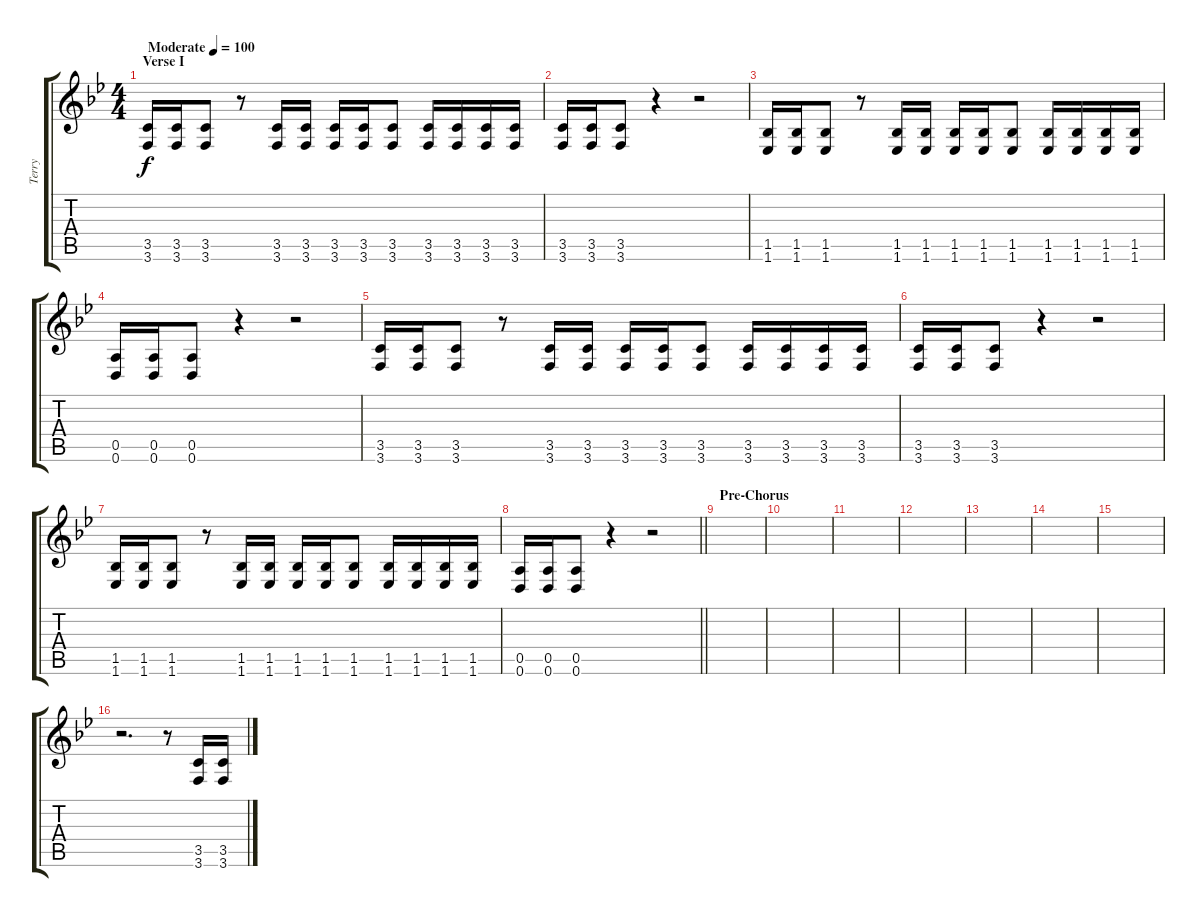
\track ("Terry" "Terry") {instrument distortionguitar}
\staff {score tabs}
\tuning (E4 B3 G3 D3 A2 D2) {hide}
\ts (4 4)
\section ("" "Verse I")
\tempo (100 "Moderate")
\clef g2
\ks bb
(3.5 3.6).16{dy f volume 11 instrument distortionguitar} (3.5 3.6).16 (3.5 3.6).8 r.8 (3.5 3.6).16 (3.5 3.6).16 (3.5 3.6).16 (3.5 3.6).16 (3.5 3.6).8 (3.5 3.6).16 (3.5 3.6).16 (3.5 3.6).16 (3.5 3.6).16 |
(3.5 3.6).16 (3.5 3.6).16 (3.5 3.6).8 r.4 r.2 |
(1.5 1.6).16 (1.5 1.6).16 (1.5 1.6).8 r.8 (1.5 1.6).16 (1.5 1.6).16 (1.5 1.6).16 (1.5 1.6).16 (1.5 1.6).8 (1.5 1.6).16 (1.5 1.6).16 (1.5 1.6).16 (1.5 1.6).16 |
(0.5 0.6).16 (0.5 0.6).16 (0.5 0.6).8 r.4 r.2 |
(3.5 3.6).16{volume 13} (3.5 3.6).16 (3.5 3.6).8 r.8 (3.5 3.6).16 (3.5 3.6).16 (3.5 3.6).16 (3.5 3.6).16 (3.5 3.6).8 (3.5 3.6).16 (3.5 3.6).16 (3.5 3.6).16 (3.5 3.6).16 |
(3.5 3.6).16 (3.5 3.6).16 (3.5 3.6).8 r.4 r.2 |
(1.5 1.6).16 (1.5 1.6).16 (1.5 1.6).8 r.8 (1.5 1.6).16 (1.5 1.6).16 (1.5 1.6).16 (1.5 1.6).16 (1.5 1.6).8 (1.5 1.6).16 (1.5 1.6).16 (1.5 1.6).16 (1.5 1.6).16 |
\barLineRight lightlight
(0.5 0.6).16 (0.5 0.6).16 (0.5 0.6).8 r.4 r.2 |
\section ("" "Pre-Chorus")
|
|
|
|
|
|
|
r.2{d} r.8 (3.5 3.6).16 (3.5 3.6).16
